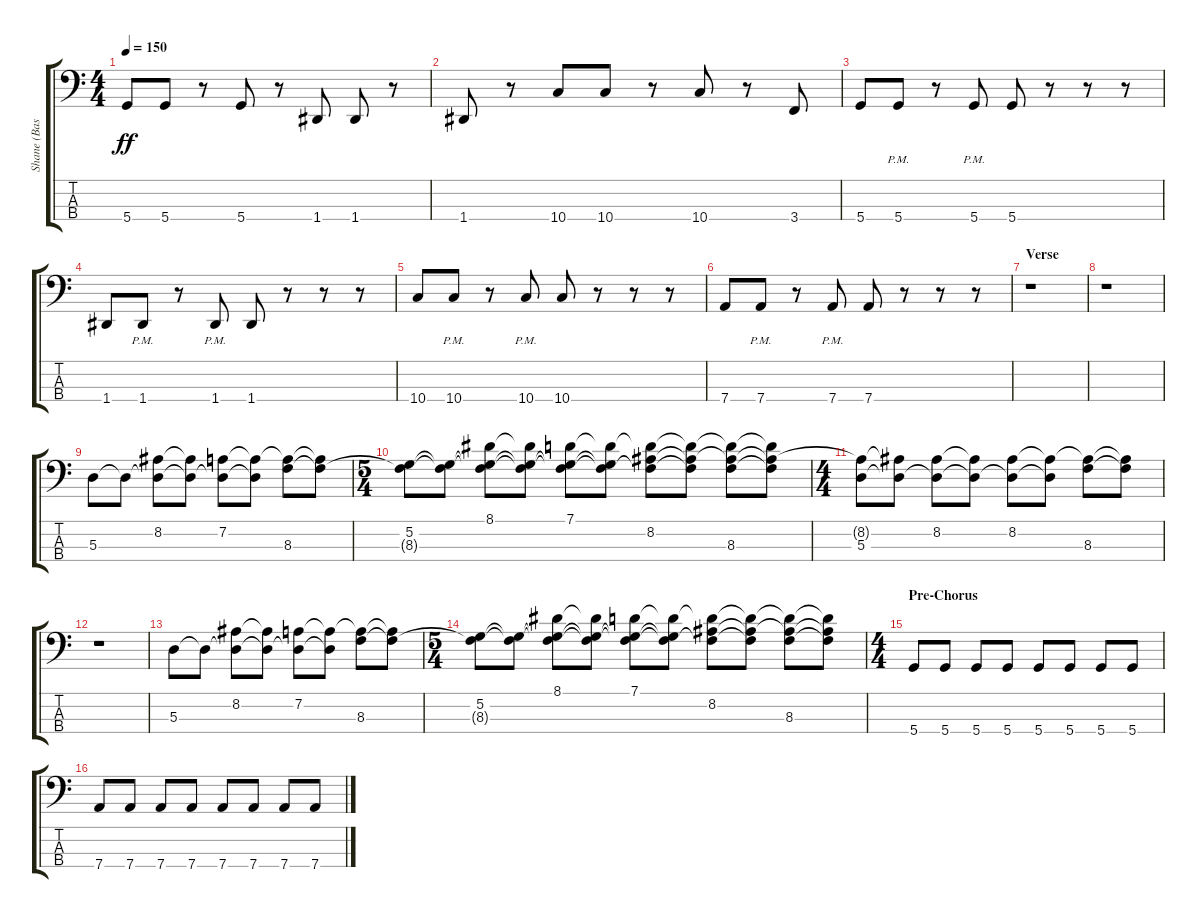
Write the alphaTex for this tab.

\track ("Shane (Bass)" "Shane (Bas") {instrument electricbassfinger}
\staff {score tabs}
\tuning (G2 D2 A1 D1) {hide}
\ts (4 4)
\tempo 150
\clef f4
\ks c
5.4.8{dy ff} 5.4.8 r.8 5.4.8 r.8 1.4.8 1.4.8 r.8 |
1.4.8 r.8 10.4.8 10.4.8 r.8 10.4.8 r.8 3.4.8 |
5.4.8 5.4{pm}.8 r.8 5.4{pm}.8 5.4.8 r.8 r.8 r.8 |
1.4.8 1.4{pm}.8 r.8 1.4{pm}.8 1.4.8 r.8 r.8 r.8 |
10.4.8 10.4{pm}.8 r.8 10.4{pm}.8 10.4.8 r.8 r.8 r.8 |
7.4.8 7.4{pm}.8 r.8 7.4{pm}.8 7.4.8 r.8 r.8 r.8 |
\section ("" "Verse")
r.1 |
r.1 |
5.3.8 5.3{t}.8 (8.2 5.3{t}).8 (8.2{t} 5.3{t}).8 (7.2 5.3{t}).8 (7.2{t} 5.3{t}).8 (7.2{t} 8.3).8 (7.2{t} 8.3{t}).8 |
\ts (5 4)
(5.2 8.3{t}).8 (5.2{t} 8.3{t}).8 (8.1 5.2{t} 8.3{t}).8 (8.1{t} 5.2{t} 8.3{t}).8 (7.1 5.2{t} 8.3{t}).8 (7.1{t} 5.2{t} 8.3{t}).8 (7.1{t} 8.2 8.3{t}).8 (7.1{t} 8.2{t} 8.3{t}).8 (7.1{t} 8.2{t} 8.3).8 (7.1{t} 8.2{t} 8.3{t}).8 |
\ts (4 4)
(8.2{t} 5.3).8 (8.2{t} 5.3{t}).8 (8.2 5.3{t}).8 (8.2{t} 5.3{t}).8 (8.2 5.3{t}).8 (8.2{t} 5.3{t}).8 (8.2{t} 8.3).8 (8.2{t} 8.3{t}).8 |
r.1 |
5.3.8 5.3{t}.8 (8.2 5.3{t}).8 (8.2{t} 5.3{t}).8 (7.2 5.3{t}).8 (7.2{t} 5.3{t}).8 (7.2{t} 8.3).8 (7.2{t} 8.3{t}).8 |
\ts (5 4)
(5.2 8.3{t}).8 (5.2{t} 8.3{t}).8 (8.1 5.2{t} 8.3{t}).8 (8.1{t} 5.2{t} 8.3{t}).8 (7.1 5.2{t} 8.3{t}).8 (7.1{t} 5.2{t} 8.3{t}).8 (7.1{t} 8.2 8.3{t}).8 (7.1{t} 8.2{t} 8.3{t}).8 (7.1{t} 8.2{t} 8.3).8 (7.1{t} 8.2{t} 8.3{t}).8 |
\ts (4 4)
\section ("" "Pre-Chorus")
5.4.8 5.4.8 5.4.8 5.4.8 5.4.8 5.4.8 5.4.8 5.4.8 |
7.4.8 7.4.8 7.4.8 7.4.8 7.4.8 7.4.8 7.4.8 7.4.8
